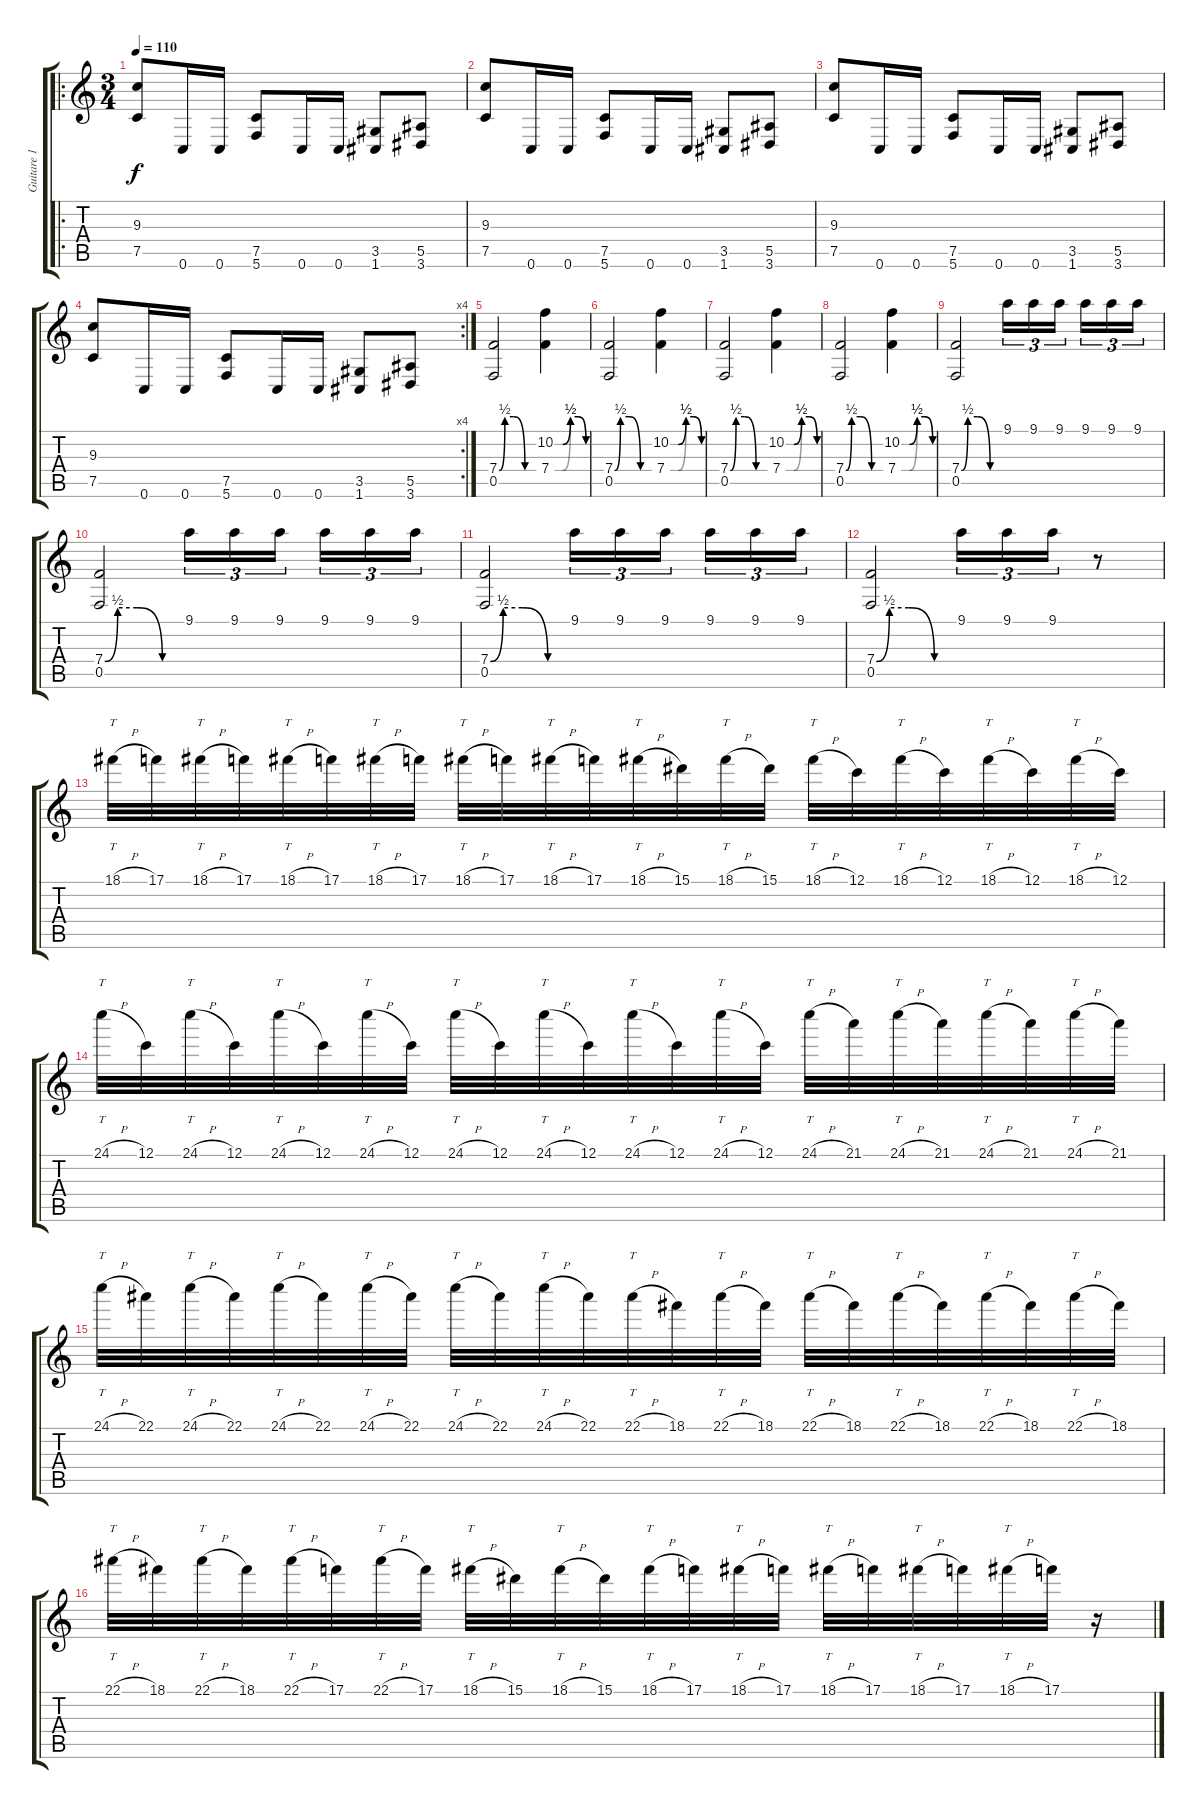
\track ("Guitare 1" "Guitare 1") {instrument acousticguitarsteel}
\staff {score tabs}
\tuning (C4 G3 Eb3 Bb2 F2 C2) {hide}
\ro
\ts (3 4)
\tempo 110
\clef g2
\ks c
(9.3 7.5).8{dy f} 0.6.16 0.6.16 (7.5 5.6).8 0.6.16 0.6.16 (3.5 1.6).8 (5.5 3.6).8 |
(9.3 7.5).8 0.6.16 0.6.16 (7.5 5.6).8 0.6.16 0.6.16 (3.5 1.6).8 (5.5 3.6).8 |
(9.3 7.5).8 0.6.16 0.6.16 (7.5 5.6).8 0.6.16 0.6.16 (3.5 1.6).8 (5.5 3.6).8 |
\rc 4
(9.3 7.5).8 0.6.16 0.6.16 (7.5 5.6).8 0.6.16 0.6.16 (3.5 1.6).8 (5.5 3.6).8 |
(7.4{be (custom 0 0 10 2 25 2 45 0 60 0)} 0.5).2 (10.2{be (custom 0 0 15 0 30 2 45 2 60 0)} 7.4{be (custom 0 0 15 0 30 2 45 2 60 0)}).4 |
(7.4{be (custom 0 0 10 2 25 2 45 0 60 0)} 0.5).2 (10.2{be (custom 0 0 15 0 30 2 45 2 60 0)} 7.4{be (custom 0 0 15 0 30 2 45 2 60 0)}).4 |
(7.4{be (custom 0 0 10 2 25 2 45 0 60 0)} 0.5).2 (10.2{be (custom 0 0 15 0 30 2 45 2 60 0)} 7.4{be (custom 0 0 15 0 30 2 45 2 60 0)}).4 |
(7.4{be (custom 0 0 10 2 25 2 45 0 60 0)} 0.5).2 (10.2{be (custom 0 0 15 0 30 2 45 2 60 0)} 7.4{be (custom 0 0 15 0 30 2 45 2 60 0)}).4 |
(7.4{be (custom 0 0 10 2 25 2 45 0 60 0)} 0.5).2 9.1.16{tu (3 2)} 9.1.16{tu (3 2)} 9.1.16{tu (3 2) beam splitsecondary} 9.1.16{tu (3 2)} 9.1.16{tu (3 2)} 9.1.16{tu (3 2)} |
(7.4{be (custom 0 0 10 2 25 2 45 0 60 0)} 0.5).2 9.1.16{tu (3 2)} 9.1.16{tu (3 2)} 9.1.16{tu (3 2) beam splitsecondary} 9.1.16{tu (3 2)} 9.1.16{tu (3 2)} 9.1.16{tu (3 2)} |
(7.4{be (custom 0 0 10 2 25 2 45 0 60 0)} 0.5).2 9.1.16{tu (3 2)} 9.1.16{tu (3 2)} 9.1.16{tu (3 2) beam splitsecondary} 9.1.16{tu (3 2)} 9.1.16{tu (3 2)} 9.1.16{tu (3 2)} |
(7.4{be (custom 0 0 10 2 25 2 45 0 60 0)} 0.5).2 9.1.16{tu (3 2)} 9.1.16{tu (3 2)} 9.1.16{tu (3 2)} r.8 |
18.1{h}.32{tt} 17.1.32 18.1{h}.32{tt} 17.1.32 18.1{h}.32{tt} 17.1.32 18.1{h}.32{tt} 17.1.32 18.1{h}.32{tt} 17.1.32 18.1{h}.32{tt} 17.1.32 18.1{h}.32{tt} 15.1.32 18.1{h}.32{tt} 15.1.32 18.1{h}.32{tt} 12.1.32 18.1{h}.32{tt} 12.1.32 18.1{h}.32{tt} 12.1.32 18.1{h}.32{tt} 12.1.32 |
24.1{h}.32{tt} 12.1.32 24.1{h}.32{tt} 12.1.32 24.1{h}.32{tt} 12.1.32 24.1{h}.32{tt} 12.1.32 24.1{h}.32{tt} 12.1.32 24.1{h}.32{tt} 12.1.32 24.1{h}.32{tt} 12.1.32 24.1{h}.32{tt} 12.1.32 24.1{h}.32{tt} 21.1.32 24.1{h}.32{tt} 21.1.32 24.1{h}.32{tt} 21.1.32 24.1{h}.32{tt} 21.1.32 |
24.1{h}.32{tt} 22.1.32 24.1{h}.32{tt} 22.1.32 24.1{h}.32{tt} 22.1.32 24.1{h}.32{tt} 22.1.32 24.1{h}.32{tt} 22.1.32 24.1{h}.32{tt} 22.1.32 22.1{h}.32{tt} 18.1.32 22.1{h}.32{tt} 18.1.32 22.1{h}.32{tt} 18.1.32 22.1{h}.32{tt} 18.1.32 22.1{h}.32{tt} 18.1.32 22.1{h}.32{tt} 18.1.32 |
22.1{h}.32{tt} 18.1.32 22.1{h}.32{tt} 18.1.32 22.1{h}.32{tt} 17.1.32 22.1{h}.32{tt} 17.1.32 18.1{h}.32{tt} 15.1.32 18.1{h}.32{tt} 15.1.32 18.1{h}.32{tt} 17.1.32 18.1{h}.32{tt} 17.1.32 18.1{h}.32{tt} 17.1.32 18.1{h}.32{tt} 17.1.32 18.1{h}.32{tt} 17.1.32 r.16
